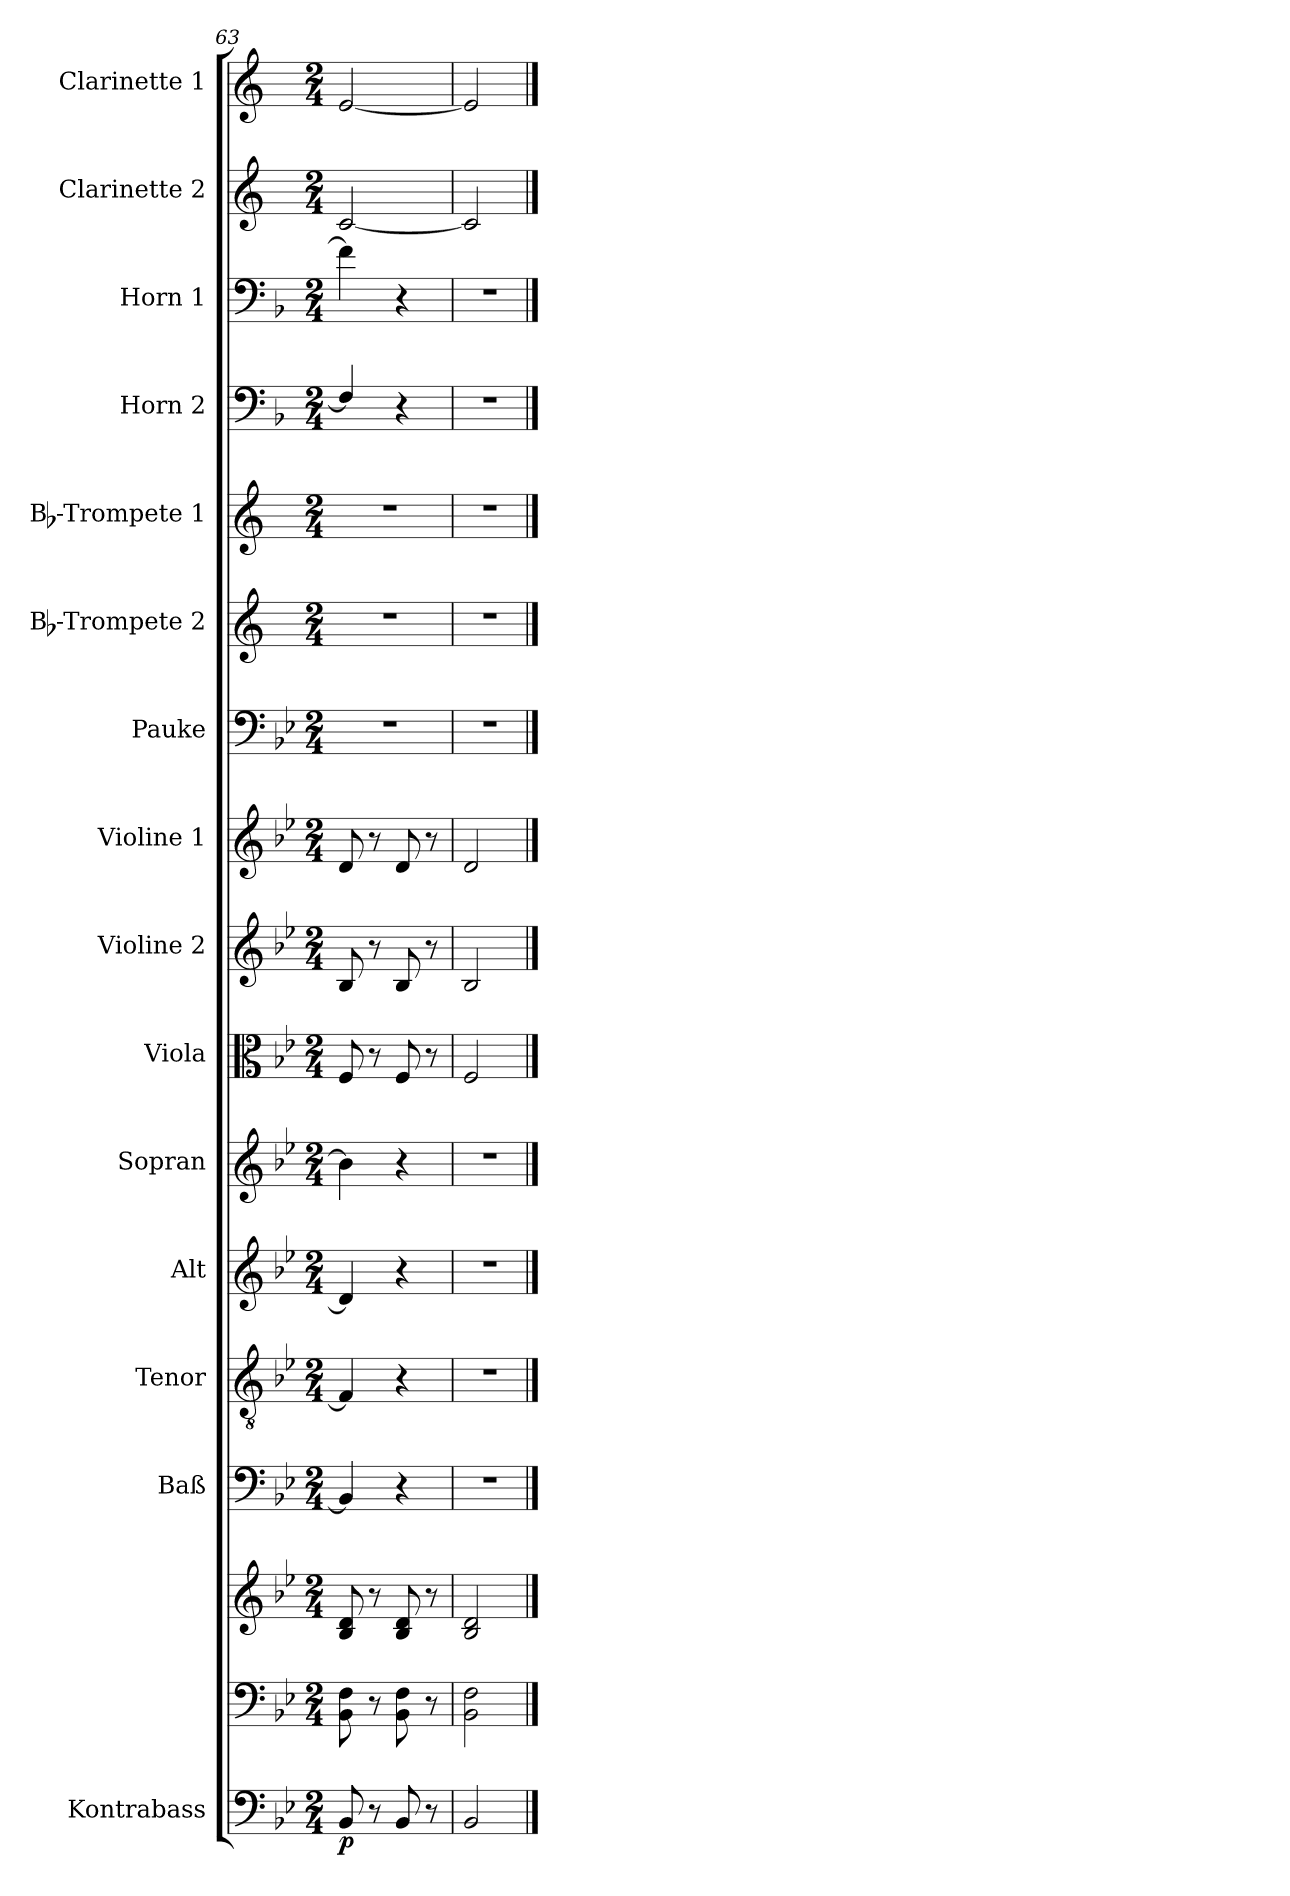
**kern	**dynam	**kern	**kern	**kern	**kern	**kern	**kern	**kern	**kern	**kern	**kern	**kern	**kern	**kern	**kern	**kern	**kern
*part16	*part16	*part15	*part15	*part14	*part13	*part12	*part11	*part10	*part9	*part8	*part7	*part6	*part5	*part4	*part3	*part2	*part1
*staff17	*staff17	*staff16	*staff15	*staff14	*staff13	*staff12	*staff11	*staff10	*staff9	*staff8	*staff7	*staff6	*staff5	*staff4	*staff3	*staff2	*staff1
*I"Kontrabass	*	*	*	*I"Baß	*I"Tenor	*I"Alt	*I"Sopran	*I"Viola	*I"Violine 2	*I"Violine 1	*I"Pauke	*I"Bb-Trompete 2	*I"Bb-Trompete 1	*I"Horn 2	*I"Horn 1	*I"Clarinette 2	*I"Clarinette 1
*I'Kb.	*	*	*	*I'Baß	*I'Ten	*I'Alt	*I'Sop	*I'Vla.	*I'Vln. 2	*I'Vln. 1	*I'Pk.	*I'Bb Trp. 2	*I'Bb Trp. 1	*I'Hrn. 2	*I'Hrn. 1	*I'Cl. 2	*I'Cl. 1
*clefF4	*	*clefF4	*clefG2	*clefF4	*clefGv2	*clefG2	*clefG2	*clefC3	*clefG2	*clefG2	*clefF4	*clefG2	*clefG2	*clefF4	*clefF4	*clefG2	*clefG2
*ITrd7c12	*	*	*	*	*	*	*	*	*	*	*	*ITrd1c2	*ITrd1c2	*ITrd4c7	*ITrd4c7	*ITrd1c2	*ITrd1c2
*k[b-e-]	*	*k[b-e-]	*k[b-e-]	*k[b-e-]	*k[b-e-]	*k[b-e-]	*k[b-e-]	*k[b-e-]	*k[b-e-]	*k[b-e-]	*k[b-e-]	*k[b-e-]	*k[b-e-]	*k[b-e-]	*k[b-e-]	*k[b-e-]	*k[b-e-]
*B-:	*	*B-:	*B-:	*B-:	*B-:	*B-:	*B-:	*B-:	*B-:	*B-:	*B-:	*B-:	*B-:	*B-:	*B-:	*B-:	*B-:
*M2/4	*	*M2/4	*M2/4	*M2/4	*M2/4	*M2/4	*M2/4	*M2/4	*M2/4	*M2/4	*M2/4	*M2/4	*M2/4	*M2/4	*M2/4	*M2/4	*M2/4
=63	=63	=63	=63	=63	=63	=63	=63	=63	=63	=63	=63	=63	=63	=63	=63	=63	=63
!	!LO:DY:b	!	!	!	!	!	!	!	!	!	!	!	!	!	!	!	!
8BBB-/	p	8BB-\ 8F\	8B-/ 8d/	4BB-/]	4F/]	4d/]	4b-\]	8F/	8B-/	8d/	2r	2r	2r	4BB-/]	4B-\]	[2B-/	[2d/
8r	.	8r	8r	.	.	.	.	8r	8r	8r	.	.	.	.	.	.	.
8BBB-/	.	8BB-\ 8F\	8B-/ 8d/	4r	4r	4r	4r	8F/	8B-/	8d/	.	.	.	4r	4r	.	.
8r	.	8r	8r	.	.	.	.	8r	8r	8r	.	.	.	.	.	.	.
=64	=64	=64	=64	=64	=64	=64	=64	=64	=64	=64	=64	=64	=64	=64	=64	=64	=64
2BBB-/	.	2BB-\ 2F\	2B-/ 2d/	2r	2r	2r	2r	2F/	2B-/	2d/	2r	2r	2r	2r	2r	2B-/]	2d/]
==	==	==	==	==	==	==	==	==	==	==	==	==	==	==	==	==	==
*-	*-	*-	*-	*-	*-	*-	*-	*-	*-	*-	*-	*-	*-	*-	*-	*-	*-
